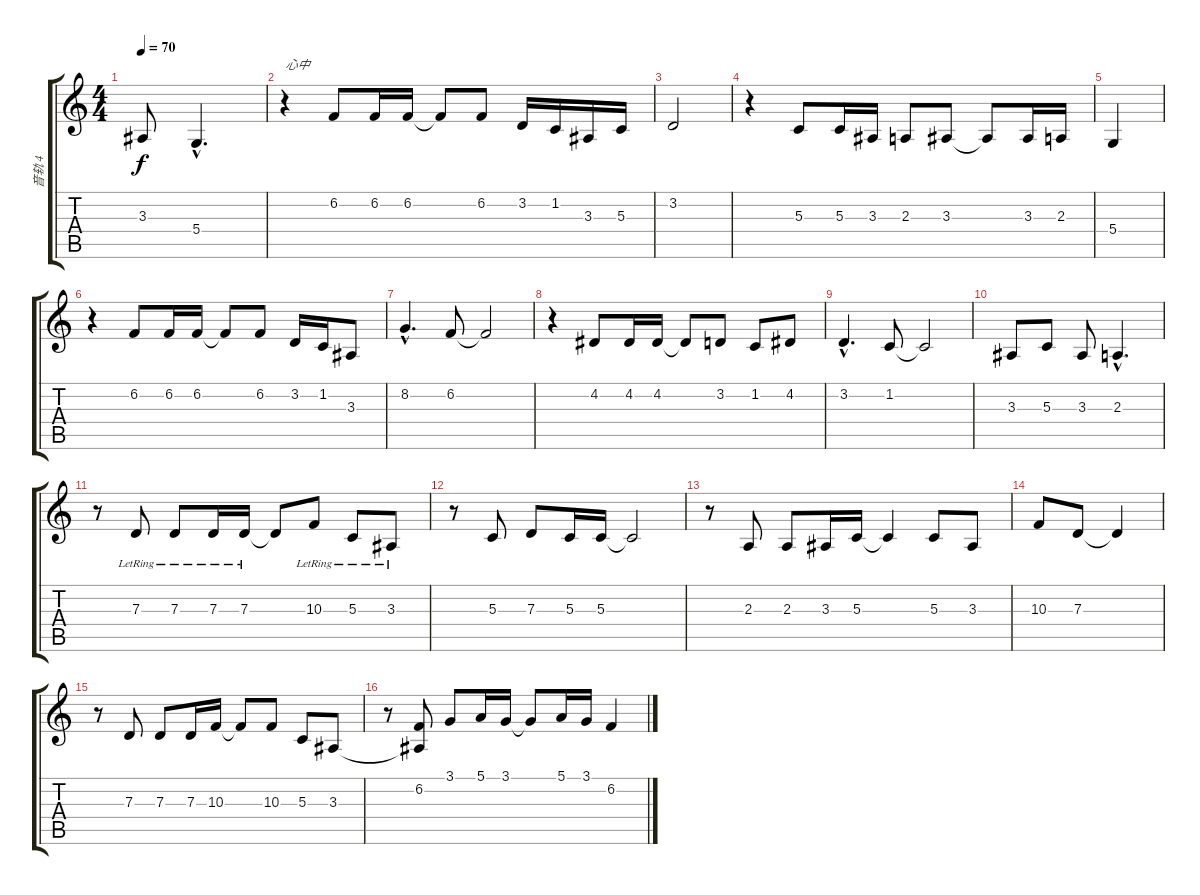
\track ("音轨 4" "音轨 4") {instrument baritonesax}
\staff {score tabs}
\tuning (E4 B3 G3 D3 A2 E2) {hide}
\ts (4 4)
\tempo 70
\clef g2
\ks c
3.3.8{dy f} 5.4{hac}.4{d} |
r.4{txt "心中" instrument trombone} 6.2.8 6.2.16 6.2.16 6.2{t}.8 6.2.8 3.2.16 1.2.16 3.3.16 5.3.16 |
3.2.2 |
r.4 5.3.8 5.3.16 3.3.16 2.3.8 3.3.8 3.3{t}.8 3.3.16 2.3.16 |
5.4.4 |
r.4 6.2.8 6.2.16 6.2.16 6.2{t}.8 6.2.8 3.2.16 1.2.16 3.3.8 |
8.2{hac}.4{d} 6.2.8 6.2{t}.2 |
r.4 4.2.8 4.2.16 4.2.16 4.2{t}.8 3.2.8 1.2.8 4.2.8 |
3.2{hac}.4{d} 1.2.8 1.2{t}.2 |
3.3.8 5.3.8 3.3.8 2.3{hac}.4{d} |
r.8{instrument acousticguitarsteel} 7.3{lr}.8 7.3{lr}.8 7.3{lr}.16 7.3{lr}.16 7.3{t}.8 10.3{lr}.8 5.3{lr}.8 3.3{lr}.8 |
r.8 5.3.8 7.3.8 5.3.16 5.3.16 5.3{t}.2 |
r.8 2.3.8 2.3.8 3.3.16 5.3.16 5.3{t}.4 5.3.8 3.3.8 |
10.3.8 7.3.8 7.3{t}.4 |
r.8 7.3.8 7.3.8 7.3.16 10.3.16 10.3{t}.8 10.3.8 5.3.8 3.3.8 |
r.8 (6.2 3.3{t}).8 3.1.8 5.1.16 3.1.16 3.1{t}.8 5.1.16 3.1.16 6.2.4
